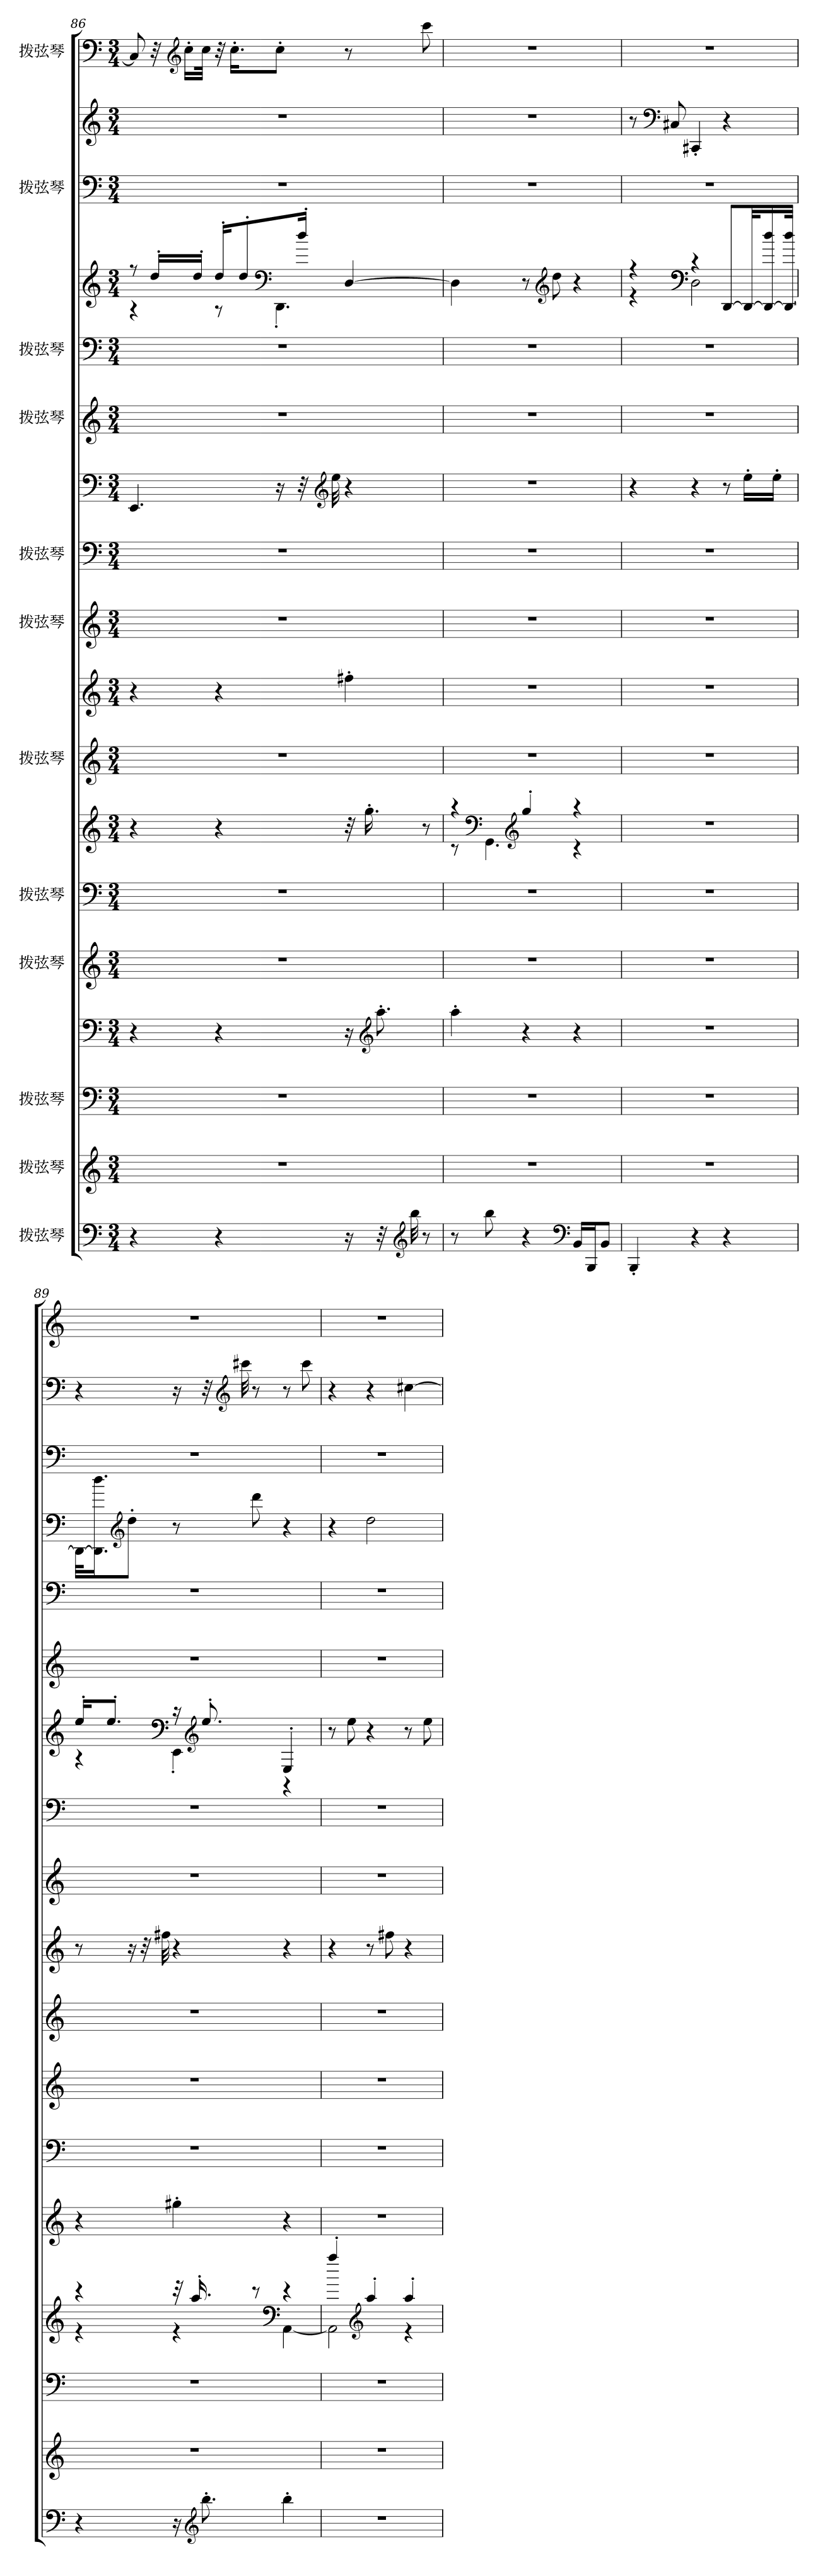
**kern	**kern	**kern	**kern	**kern	**kern	**kern	**kern	**kern	**kern	**kern	**kern	**kern	**kern	**kern	**kern	**kern	**kern
*part12	*part11	*part10	*part10	*part9	*part8	*part8	*part7	*part7	*part6	*part5	*part5	*part4	*part3	*part3	*part2	*part2	*part1
*staff18	*staff17	*staff16	*staff15	*staff14	*staff13	*staff12	*staff11	*staff10	*staff9	*staff8	*staff7	*staff6	*staff5	*staff4	*staff3	*staff2	*staff1
*I"拨弦琴	*I"拨弦琴	*I"拨弦琴	*	*I"拨弦琴	*I"拨弦琴	*	*I"拨弦琴	*	*I"拨弦琴	*I"拨弦琴	*	*I"拨弦琴	*I"拨弦琴	*	*I"拨弦琴	*	*I"拨弦琴
*clefF4	*clefG2	*clefF4	*clefF4	*clefG2	*clefF4	*clefG2	*clefG2	*clefG2	*clefG2	*clefF4	*clefF4	*clefG2	*clefF4	*clefG2	*clefF4	*clefG2	*clefF4
*k[]	*k[]	*k[]	*k[]	*k[]	*k[]	*k[]	*k[]	*k[]	*k[]	*k[]	*k[]	*k[]	*k[]	*k[]	*k[]	*k[]	*k[]
*M3/4	*M3/4	*M3/4	*M3/4	*M3/4	*M3/4	*M3/4	*M3/4	*M3/4	*M3/4	*M3/4	*M3/4	*M3/4	*M3/4	*M3/4	*M3/4	*M3/4	*M3/4
=86	=86	=86	=86	=86	=86	=86	=86	=86	=86	=86	=86	=86	=86	=86	=86	=86	=86
*	*	*	*	*	*	*	*	*	*	*	*	*	*	*^	*	*	*
4r	2.r	2.r	4r	2.r	2.r	4r	2.r	4r	2.r	2.r	4.EE/	2.r	2.r	8r	4r	2.r	2.r	8C/]
.	.	.	.	.	.	.	.	.	.	.	.	.	.	16dd'/LL	.	.	.	32r
*	*	*	*	*	*	*	*	*	*	*	*	*	*	*	*	*	*	*clefG2
.	.	.	.	.	.	.	.	.	.	.	.	.	.	.	.	.	.	16cc'\LL
.	.	.	.	.	.	.	.	.	.	.	.	.	.	16dd'/JJ	.	.	.	.
.	.	.	.	.	.	.	.	.	.	.	.	.	.	.	.	.	.	32cc\JJk
4r	.	.	4r	.	.	4r	.	4r	.	.	.	.	.	16dd'/KL	8r	.	.	32r
.	.	.	.	.	.	.	.	.	.	.	.	.	.	.	.	.	.	16.cc'\KL
.	.	.	.	.	.	.	.	.	.	.	.	.	.	8dd'/	.	.	.	.
*	*	*	*	*	*	*	*	*	*	*	*	*	*	*clefF4	*	*	*	*
.	.	.	.	.	.	.	.	.	.	.	16r	.	.	.	4.DD'\	.	.	8cc'\J
.	.	.	.	.	.	.	.	.	.	.	32r	.	.	16dd'/Jk	.	.	.	.
*	*	*	*	*	*	*	*	*	*	*	*clefG2	*	*	*	*	*	*	*
.	.	.	.	.	.	.	.	.	.	.	32ee\	.	.	.	.	.	.	.
16r	.	.	16r	.	.	32r	.	4ff#X'\	.	.	4r	.	.	[4D/	.	.	.	8r
.	.	.	.	.	.	16.gg'\	.	.	.	.	.	.	.	.	.	.	.	.
*	*	*	*clefG2	*	*	*	*	*	*	*	*	*	*	*	*	*	*	*
32r	.	.	8.aa'\	.	.	.	.	.	.	.	.	.	.	.	.	.	.	.
*clefG2	*	*	*	*	*	*	*	*	*	*	*	*	*	*	*	*	*	*
32bb\	.	.	.	.	.	.	.	.	.	.	.	.	.	.	.	.	.	.
8r	.	.	.	.	.	8r	.	.	.	.	.	.	.	.	.	.	.	8ccc\
*	*	*	*	*	*	*	*	*	*	*	*	*	*	*v	*v	*	*	*
!!LO:PB:g=z
=87	=87	=87	=87	=87	=87	=87	=87	=87	=87	=87	=87	=87	=87	=87	=87	=87	=87
*	*	*	*	*	*	*^	*	*	*	*	*	*	*	*	*	*	*
8r	2.r	2.r	4aa'\	2.r	2.r	4r	8r	2.r	2.r	2.r	2.r	2.r	2.r	2.r	4D\]	2.r	2.r	2.r
*	*	*	*	*	*	*clefF4	*	*	*	*	*	*	*	*	*	*	*	*
8bb\	.	.	.	.	.	.	4.GG\	.	.	.	.	.	.	.	.	.	.	.
*	*	*	*	*	*	*clefG2	*	*	*	*	*	*	*	*	*	*	*	*
4r	.	.	4r	.	.	4gg'/	.	.	.	.	.	.	.	.	8r	.	.	.
*	*	*	*	*	*	*	*	*	*	*	*	*	*	*	*clefG2	*	*	*
.	.	.	.	.	.	.	.	.	.	.	.	.	.	.	8dd\	.	.	.
*clefF4	*	*	*	*	*	*	*	*	*	*	*	*	*	*	*	*	*	*
16BB/LL	.	.	4r	.	.	4r	4r	.	.	.	.	.	.	.	4r	.	.	.
16BBB/J	.	.	.	.	.	.	.	.	.	.	.	.	.	.	.	.	.	.
8BB/J	.	.	.	.	.	.	.	.	.	.	.	.	.	.	.	.	.	.
*	*	*	*	*	*	*v	*v	*	*	*	*	*	*	*	*	*	*	*
=88	=88	=88	=88	=88	=88	=88	=88	=88	=88	=88	=88	=88	=88	=88	=88	=88	=88
*	*	*	*	*	*	*	*	*	*	*	*	*	*	*^	*	*	*
4BBB'/	2.r	2.r	2.r	2.r	2.r	2.r	2.r	2.r	2.r	2.r	4r	2.r	2.r	4r	4r	2.r	8r	2.r
*	*	*	*	*	*	*	*	*	*	*	*	*	*	*	*	*	*clefF4	*
.	.	.	.	.	.	.	.	.	.	.	.	.	.	.	.	.	8C#X/	.
*	*	*	*	*	*	*	*	*	*	*	*	*	*	*clefF4	*	*	*	*
4r	.	.	.	.	.	.	.	.	.	.	4r	.	.	4r	2D\	.	4CC#X'/	.
4r	.	.	.	.	.	.	.	.	.	.	8r	.	.	[8DD/L	.	.	4r	.
.	.	.	.	.	.	.	.	.	.	.	16ee'\LL	.	.	32DD/KL_	.	.	.	.
.	.	.	.	.	.	.	.	.	.	.	.	.	.	16DD/_ 16dd/	.	.	.	.
.	.	.	.	.	.	.	.	.	.	.	16ee'\JJ	.	.	.	.	.	.	.
.	.	.	.	.	.	.	.	.	.	.	.	.	.	32DD/_ 32dd/JJk	.	.	.	.
*	*	*	*	*	*	*	*	*	*	*	*	*	*	*v	*v	*	*	*
!!LO:PB:g=z
=89	=89	=89	=89	=89	=89	=89	=89	=89	=89	=89	=89	=89	=89	=89	=89	=89	=89
*	*	*	*^	*	*	*	*	*	*	*	*^	*	*	*	*	*	*
4r	2.r	2.r	4r	4r	4r	2.r	2.r	2.r	8r	2.r	2.r	16ee'/KL	4r	2.r	2.r	32DD\KLL_	2.r	4r	2.r
.	.	.	.	.	.	.	.	.	.	.	.	.	.	.	.	16.DD\] 16.dd\J	.	.	.
.	.	.	.	.	.	.	.	.	.	.	.	8.ee'/J	.	.	.	.	.	.	.
*	*	*	*	*	*	*	*	*	*	*	*	*	*	*	*	*clefG2	*	*	*
.	.	.	.	.	.	.	.	.	16r	.	.	.	.	.	.	8dd'\J	.	.	.
.	.	.	.	.	.	.	.	.	32r	.	.	.	.	.	.	.	.	.	.
.	.	.	.	.	.	.	.	.	32ff#X\	.	.	.	.	.	.	.	.	.	.
*	*	*	*	*	*	*	*	*	*	*	*	*clefF4	*	*	*	*	*	*	*
16r	.	.	32r	4r	4gg#X'\	.	.	.	4r	.	.	16r	4EE'\	.	.	8r	.	16r	.
.	.	.	16.aa'/	.	.	.	.	.	.	.	.	.	.	.	.	.	.	.	.
*clefG2	*	*	*	*	*	*	*	*	*	*	*	*clefG2	*	*	*	*	*	*	*
8.bb'\	.	.	.	.	.	.	.	.	.	.	.	8.ee'/	.	.	.	.	.	32r	.
*	*	*	*	*	*	*	*	*	*	*	*	*	*	*	*	*	*	*clefG2	*
.	.	.	.	.	.	.	.	.	.	.	.	.	.	.	.	.	.	32ccc#X\	.
.	.	.	8r	.	.	.	.	.	.	.	.	.	.	.	.	8ddd\	.	8r	.
*	*	*	*clefF4	*	*	*	*	*	*	*	*	*	*	*	*	*	*	*	*
4bb'\	.	.	4r	[4AA\	4r	.	.	.	4r	.	.	4E'/	4r	.	.	4r	.	8r	.
.	.	.	.	.	.	.	.	.	.	.	.	.	.	.	.	.	.	8ccc#\	.
*	*	*	*	*	*	*	*	*	*	*	*	*v	*v	*	*	*	*	*	*
=90	=90	=90	=90	=90	=90	=90	=90	=90	=90	=90	=90	=90	=90	=90	=90	=90	=90	=90
2.r	2.r	2.r	4aa'/	2AA\]	2.r	2.r	2.r	2.r	4r	2.r	2.r	8r	2.r	2.r	4r	2.r	4r	2.r
.	.	.	.	.	.	.	.	.	.	.	.	8ee\	.	.	.	.	.	.
*	*	*	*clefG2	*	*	*	*	*	*	*	*	*	*	*	*	*	*	*
.	.	.	4aa'/	.	.	.	.	.	8r	.	.	4r	.	.	2dd\	.	4r	.
.	.	.	.	.	.	.	.	.	8ff#X\	.	.	.	.	.	.	.	.	.
.	.	.	4aa'/	4r	.	.	.	.	4r	.	.	8r	.	.	.	.	[4cc#X\	.
.	.	.	.	.	.	.	.	.	.	.	.	8ee\	.	.	.	.	.	.
*	*	*	*v	*v	*	*	*	*	*	*	*	*	*	*	*	*	*	*
=	=	=	=	=	=	=	=	=	=	=	=	=	=	=	=	=	=
*-	*-	*-	*-	*-	*-	*-	*-	*-	*-	*-	*-	*-	*-	*-	*-	*-	*-
